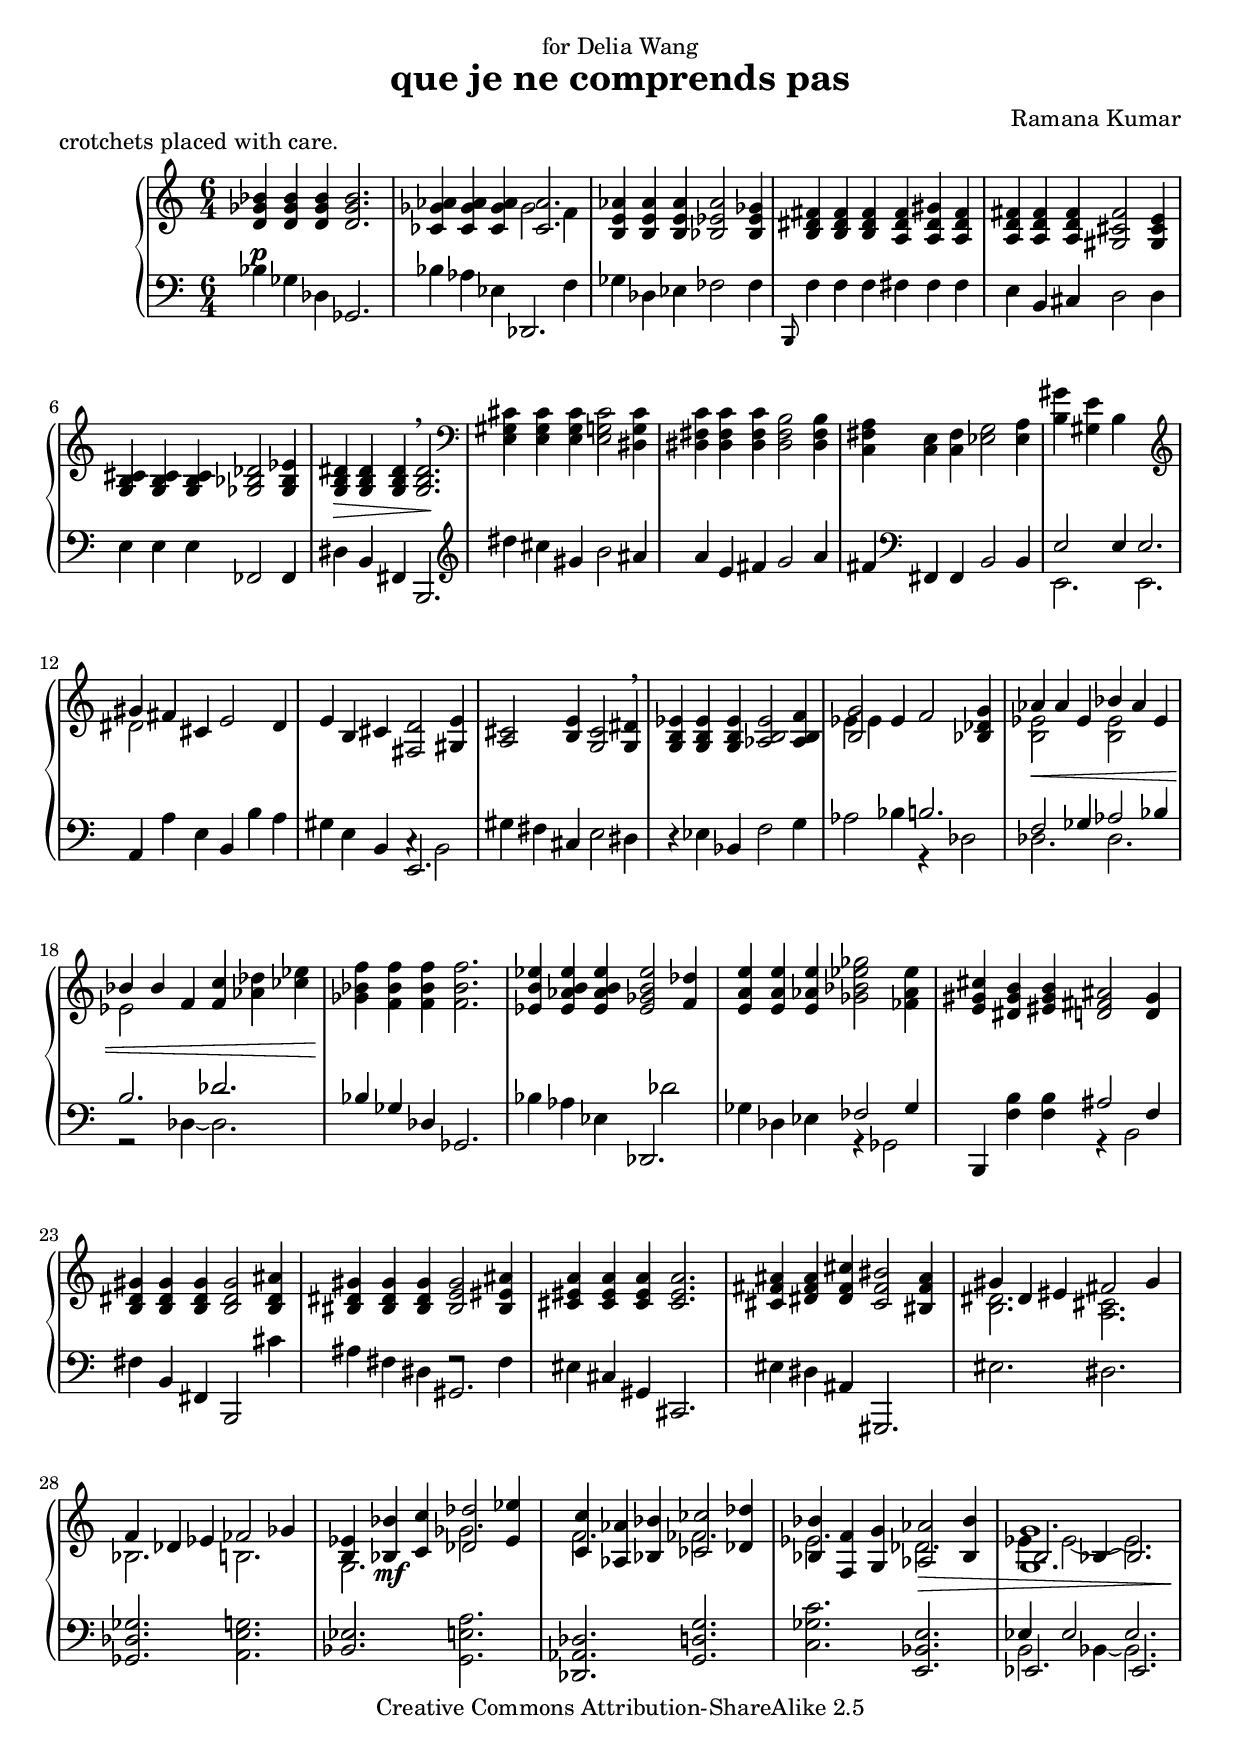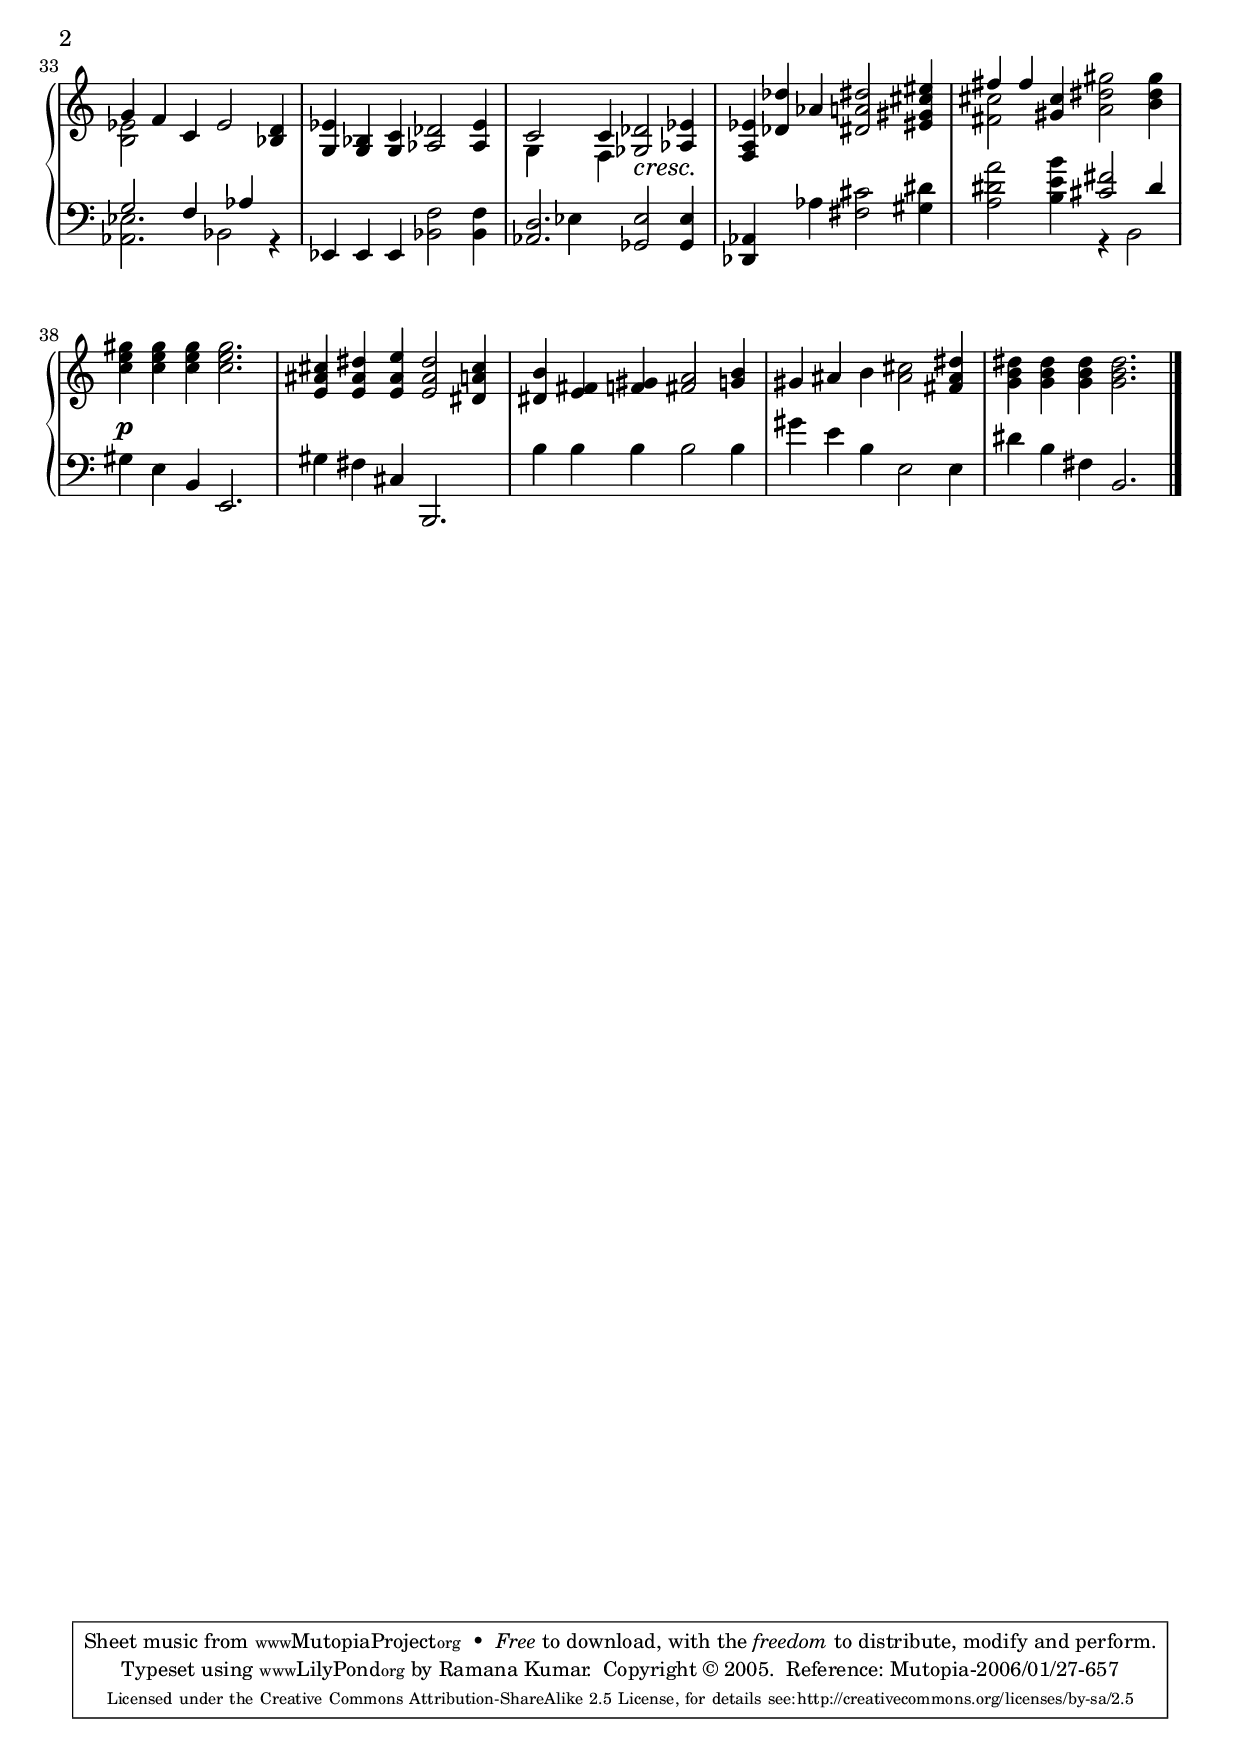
\version "2.6.5"

\header {
	title = "que je ne comprends pas"
	composer = "Ramana Kumar"
	dedication = "for Delia Wang"
	piece = \markup {crotchets placed with care.}
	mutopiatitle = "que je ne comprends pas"
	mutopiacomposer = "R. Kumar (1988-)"
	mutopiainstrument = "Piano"
	date = "2005"
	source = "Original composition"
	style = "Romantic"
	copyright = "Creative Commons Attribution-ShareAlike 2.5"
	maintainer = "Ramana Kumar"
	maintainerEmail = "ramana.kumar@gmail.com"
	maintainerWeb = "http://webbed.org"
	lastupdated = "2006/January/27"

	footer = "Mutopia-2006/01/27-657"
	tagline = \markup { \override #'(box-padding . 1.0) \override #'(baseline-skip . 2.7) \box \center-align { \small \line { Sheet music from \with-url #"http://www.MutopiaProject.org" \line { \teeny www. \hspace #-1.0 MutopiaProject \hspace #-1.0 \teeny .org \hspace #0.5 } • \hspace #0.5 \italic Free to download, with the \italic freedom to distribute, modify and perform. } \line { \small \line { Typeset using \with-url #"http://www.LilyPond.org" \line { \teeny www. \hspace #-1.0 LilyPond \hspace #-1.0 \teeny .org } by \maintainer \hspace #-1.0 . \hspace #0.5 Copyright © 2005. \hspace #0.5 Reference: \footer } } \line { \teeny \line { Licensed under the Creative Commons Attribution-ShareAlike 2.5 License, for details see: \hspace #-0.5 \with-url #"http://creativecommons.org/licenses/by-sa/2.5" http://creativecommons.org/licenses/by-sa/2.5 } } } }
}

\score {
	\context PianoStaff <<
		%#(set-accidental-style 'piano)
		\context Staff = right <<
			\clef treble
			\time 6/4
			<< {
			 \override DynamicText #'extra-offset = #'(0 . -1.2)
			<d' ges' bes'>4\p <d' ges' bes'>4 <d' ges' bes'>4 <d' ges' bes'>2. |
			<ces' ges' aes'>4 <ces' ges' aes'>4 <ces' ges' aes'>4 <<{<ces' aes'>2.}\\{ges'2 f'4}>> |
			<b e' aes'>4 <b e' aes'>4 <b e' aes'>4 <bes ees' aes'>2 <bes ees' ges'>4 |
			<b dis' fis'>4 <b dis' fis'>4 <b dis' fis'>4 <a dis' fis'>4 <a dis' gis'>4 <a dis' fis'>4 |
			<a d' fis'>4 <a d' fis'>4 <a d' fis'>4 <gis cis' fis'>2 <gis cis' e'>4 |
			<g b cis'>4 <g b cis'>4 <g b cis'>4 <ges bes des'>2 <ges bes ees'>4 |
			<g b dis'>4\> <g b dis'>4 <g b dis'>4 <g b dis'>2.\! \breathe |
			\clef bass <e gis cis'>4 <e gis cis'>4 <e gis cis'>4 <e g cis'>2 <dis g cis'>4 |
			<dis fis c'>4 <dis fis c'>4 <dis fis c'>4 <dis fis b>2 <dis fis b>4 |
			<c fis a>4 <c e>4 <c fis>4 <ees g>2 <ees a>4 |
			<b gis'>4 <gis e'>4 b s2. |
			\clef treble <<{gis'4 fis'}\\{dis'2}>> cis'4 e'2 dis'4 |
			e'4 b cis' <fis d'>2 <gis e'>4 |
			<a cis'>2 <b e'>4 <g cis'>2 <g dis'>4 \breathe |
			<g b ees'>4 <g b ees'>4 <g b ees'>4 <aes b ees'>2 <aes b f'>4 |
			<<{<b g'>2}\\{ees'4 ees'}>> ees'4 f'2 <bes des' g'>4 |
			<<{aes'4 aes' ees'}\\{<b ees'>2 s4}>> <<{bes'4 aes' ees'}\\{<b ees'>2 s4}>> |
			<<{bes'4 bes'}\\{ees'2}>> f'4 <f' c''> <aes' des''> <ces'' ees''> |
			<ges' bes' f''>4 <f' bes' f''>4 <f' bes' f''>4 <f' bes' f''>2. |
			<ees' b' ees''>4 <ees' aes' b' ees''>4 <ees' aes' b' ees''>4 <ees' ges' b' ees''>2 <f' des''>4 |
			<e' a' e''>4 <e' a' e''>4 <e' aes' e''>4 <ges' bes' ees'' ges''>2 <fes' aes' ees''>4 |
			<e' gis' cis''>4 <dis' gis' b'> <eis' gis' b'>4 <d' fis' ais'>2 <d' gis'>4 |
			<b dis' gis'>4 <b dis' gis'>4 <b dis' gis'>4 <b dis' gis'>2 <b dis' ais'>4 |
			<bis dis' gis'>4 <bis dis' gis'>4 <bis dis' gis'>4 <bis e' gis'>2 <bis eis' ais'>4 |
			<cis' eis' a'>4 <cis' eis' a'>4 <cis' eis' a'>4 <cis' eis' a'>2. |
			<cis' fis' ais'>4 <dis' fis' ais'>4 <dis' fis' cis''>4 <cis' fis' bis'>2 <bis fis' ais'>4 |
			<<{gis'4 dis' eis' fis'2 gis'4}\\{<b dis'>2. <a cis'>2.}>> |
			<<{f'4 des' ees' fes'2 ges'4}\\{bes2. b2.}>> |
			<<{<b ees'>4 <bes bes'>4\mf <c' c''>4 <des' des''>2 <ees' ees''>4}\\{g2. ges'2.}>> |
			<<{<c' c''>4 <aes aes'>4 <bes bes'>4 <ces' ces''>2 <des' des''>4}\\{f'2. fes'2.}>> |
			<<{<bes bes'>4 <f f'>4 <g g'>4 <aes aes'>2\> <bes bes'>4}\\{ees'2. des'2.}>> |
			<<{<g g'>1.}\\{ees'4 ees'2 ~ ees'2.}\\{b2 bes4 ~ bes2.}>> |
			<<{g'4\! f'}\\{<b ees'>2}>> c'4 ees'2 <bes d'>4 |
			<g ees'>4 <g bes>4 <g c'>4 <aes des'>2 <aes ees'>4 | \setTextCresc
			<<{c'2 c'4}\\{g4 \change Staff = left ees \change Staff = right f}>> <ges des'>2\< <aes ees'>4\! |
			<f a ees'>4 <des' des''>4 aes'4 <dis' a' dis''>2 <eis' gis' cis'' eis''>4 |
			<<{fis''4 fis''}\\{<fis' cis''>2}>> <gis' cis''>4 <a' dis'' gis''>2 <b' dis'' gis''>4 |
			<c'' e'' gis''>4\p <c'' e'' gis''>4 <c'' e'' gis''>4 <c'' e'' gis''>2. |
			<e' ais' cis''>4 <e' ais' dis''>4 <e' ais' e''>4 <e' ais' dis''>2 <dis' a' cis''>4 |
			<dis' b'>4 <e' fis'>4 <f' gis'>4 <fis' a'>2 <g' b'>4 |
			gis'4 ais' b' <ais' cis''>2 <fis' ais' dis''>4 |
			<g' b' dis''>4 <g' b' dis''>4 <g' b' dis''>4 <g' b' dis''>2. \bar "|."
			} >>
		>>
		\context Staff = left <<
			\clef bass
			\time 6/4
			<< {
			bes4 ges des ges,2. |
			bes4 aes ees <<{des,2.}\\{s2 f4}>> |
			ges4 des ees fes2 fes4 |
			\grace b,,8 f4 f f fis fis fis |
			e4 b, cis d2 d4 |
			e4 e e fes,2 fes,4 |
			dis4 b, fis, b,,2. |
			\clef treble dis''4 cis'' gis' b'2 ais'4 |
			a'4 e' fis' g'2 a'4 |
			fis'4 \clef bass fis, fis, b,2 b,4 |
			<<{e2 e4 e2.}\\{e,2. e,2.}>> |
			a,4 a e b, b a |
			gis4 e b, <<{e,2.}\\{c4\rest b,2}>> |
			gis4 fis cis e2 dis4 |
			r4 ees bes, f2 g4 |
			aes2 bes4 <<{b2.}\\{r4 des2}>> |
			<<{f2^\< ges4 aes2 bes4}\\{des2. des2.}>> |
			<<{b2. des'2.}\\{r2 des4 ~ des2.}>> |
			<<{bes4\! ges des ges,2.}\\{}>> |
			bes4 aes ees <<{des,2.}\\{s4 des'2}>> |
			ges4 des ees <<{fes2 ges4}\\{r4 ges,2}>> |
			b,,4 <f b>4 <f b> <<{ais2 f4}\\{r4 b,2}>> |
			fis4 b, fis, b,,2 cis'4 |
			ais4 fis dis <<{gis,2.}\\{f2\rest fis4}>> |
			eis4 cis gis, cis,2. |
			eis4 dis ais, gis,,2. |
			eis2. dis2. |
			<ges, des ges>2. <a, e g>2. |
			<bes, ees>2. <g, e a>2. |
			<des, aes, des> <g, d g> 2. |
			<c ges c'>2. <e, bes, e>2. |
			<<{ees4 ees2 ees2.}\\{b,2 bes,4 ~ bes,2.}\\{ees,2. ees,2.}>> |
			<<{g2 f4}\\{<aes, ees>2.}>> <<{s4 aes s}\\{bes,2 r4}>> |
			ees,4 ees, ees, <bes, f>2 <bes, f>4 |
			<aes, d>2. <ges, ees>2 <ges, ees>4 |
			<des, aes,>4 s4 aes4 <fis cis'>2 <gis dis'>4 |
			<a dis' a'>2 <b e' b'>4 <<{<cis' fis'>2 dis'4}\\{r4 b,2}>> |
			gis4 e b, e,2. |
			gis4 fis cis b,,2. |
			b4 b b b2 b4 |
			gis'4 e' b e2 e4 |
			dis'4 b fis b,2. \bar "|."
			} >>
		>>
	>>
	\layout {
	}
	\midi {
		\tempo 4=80
		\context {
			\Voice
			\remove "Dynamic_performer"
			\remove "Span_dynamic_performer"
		}
	}
}
